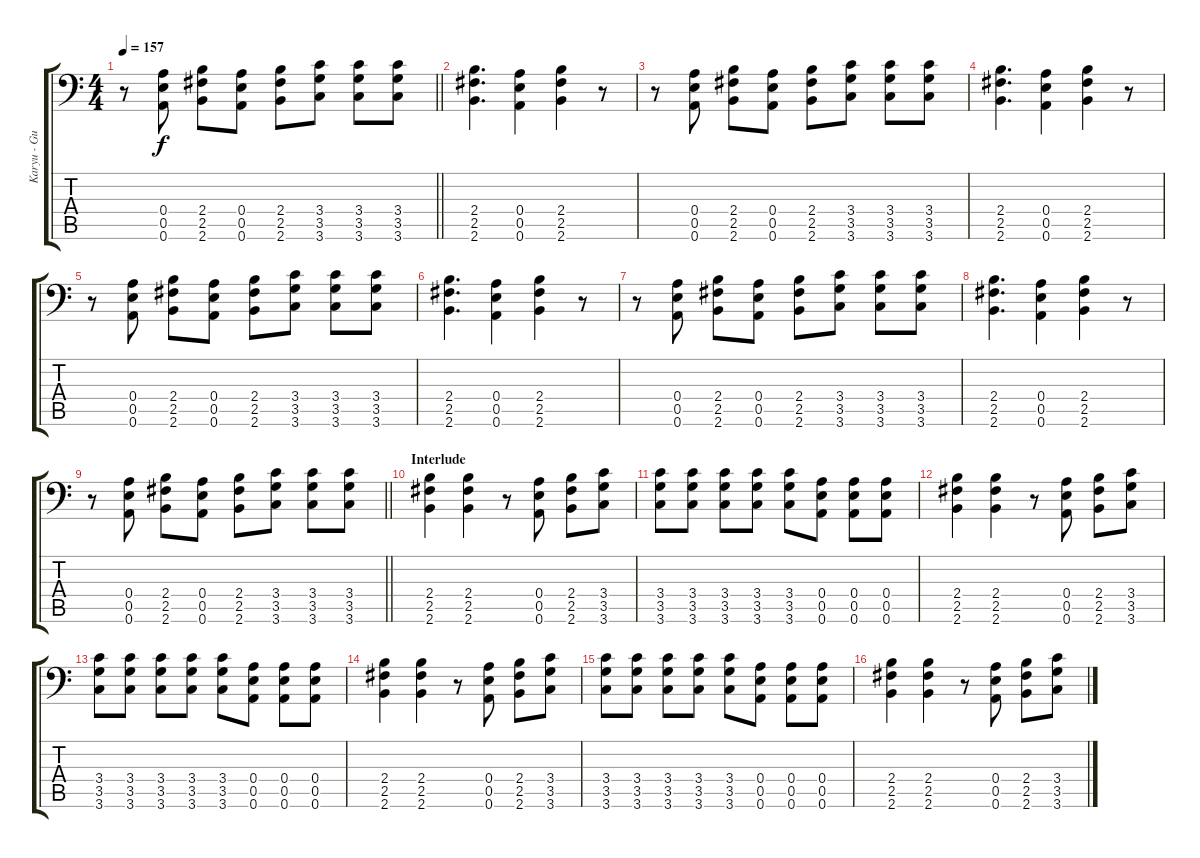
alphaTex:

\track ("Karyu - Guitar 1" "Karyu - Gu") {instrument distortionguitar}
\staff {score tabs}
\tuning (B3 Gb3 D3 A2 E2 A1) {hide}
\ts (4 4)
\tempo 157
\clef f4
\barLineRight lightlight
\ks c
r.8{dy f} (0.4 0.5 0.6).8 (2.4 2.5 2.6).8 (0.4 0.5 0.6).8 (2.4 2.5 2.6).8 (3.4 3.5 3.6).8 (3.4 3.5 3.6).8 (3.4 3.5 3.6).8 |
\section ("" "")
(2.4 2.5 2.6).4{d} (0.4 0.5 0.6).4 (2.4 2.5 2.6).4 r.8 |
r.8 (0.4 0.5 0.6).8 (2.4 2.5 2.6).8 (0.4 0.5 0.6).8 (2.4 2.5 2.6).8 (3.4 3.5 3.6).8 (3.4 3.5 3.6).8 (3.4 3.5 3.6).8 |
(2.4 2.5 2.6).4{d} (0.4 0.5 0.6).4 (2.4 2.5 2.6).4 r.8 |
r.8 (0.4 0.5 0.6).8 (2.4 2.5 2.6).8 (0.4 0.5 0.6).8 (2.4 2.5 2.6).8 (3.4 3.5 3.6).8 (3.4 3.5 3.6).8 (3.4 3.5 3.6).8 |
(2.4 2.5 2.6).4{d} (0.4 0.5 0.6).4 (2.4 2.5 2.6).4 r.8 |
r.8 (0.4 0.5 0.6).8 (2.4 2.5 2.6).8 (0.4 0.5 0.6).8 (2.4 2.5 2.6).8 (3.4 3.5 3.6).8 (3.4 3.5 3.6).8 (3.4 3.5 3.6).8 |
(2.4 2.5 2.6).4{d} (0.4 0.5 0.6).4 (2.4 2.5 2.6).4 r.8 |
\barLineRight lightlight
r.8 (0.4 0.5 0.6).8 (2.4 2.5 2.6).8 (0.4 0.5 0.6).8 (2.4 2.5 2.6).8 (3.4 3.5 3.6).8 (3.4 3.5 3.6).8 (3.4 3.5 3.6).8 |
\section ("" "Interlude")
(2.4 2.5 2.6).4 (2.4 2.5 2.6).4 r.8 (0.4 0.5 0.6).8 (2.4 2.5 2.6).8 (3.4 3.5 3.6).8 |
(3.4 3.5 3.6).8 (3.4 3.5 3.6).8 (3.4 3.5 3.6).8 (3.4 3.5 3.6).8 (3.4 3.5 3.6).8 (0.4 0.5 0.6).8 (0.4 0.5 0.6).8 (0.4 0.5 0.6).8 |
(2.4 2.5 2.6).4 (2.4 2.5 2.6).4 r.8 (0.4 0.5 0.6).8 (2.4 2.5 2.6).8 (3.4 3.5 3.6).8 |
(3.4 3.5 3.6).8 (3.4 3.5 3.6).8 (3.4 3.5 3.6).8 (3.4 3.5 3.6).8 (3.4 3.5 3.6).8 (0.4 0.5 0.6).8 (0.4 0.5 0.6).8 (0.4 0.5 0.6).8 |
(2.4 2.5 2.6).4 (2.4 2.5 2.6).4 r.8 (0.4 0.5 0.6).8 (2.4 2.5 2.6).8 (3.4 3.5 3.6).8 |
(3.4 3.5 3.6).8 (3.4 3.5 3.6).8 (3.4 3.5 3.6).8 (3.4 3.5 3.6).8 (3.4 3.5 3.6).8 (0.4 0.5 0.6).8 (0.4 0.5 0.6).8 (0.4 0.5 0.6).8 |
(2.4 2.5 2.6).4 (2.4 2.5 2.6).4 r.8 (0.4 0.5 0.6).8 (2.4 2.5 2.6).8 (3.4 3.5 3.6).8
